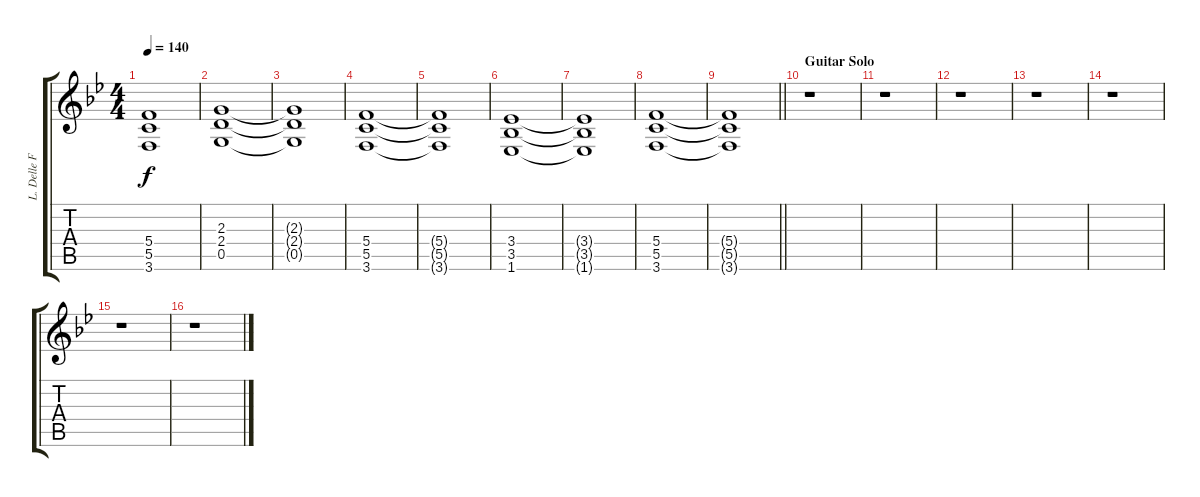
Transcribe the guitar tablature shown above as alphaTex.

\track ("L. Delle Fave (Dist. Guitar R)" "L. Delle F") {instrument overdrivenguitar}
\staff {score tabs}
\tuning (D4 A3 F3 C3 G2 D2) {hide}
\ts (4 4)
\tempo 140
\clef g2
\ks gminor
(5.4{t} 5.5{t} 3.6{t}).1{dy f} |
(2.3 2.4 0.5).1 |
(2.3{t} 2.4{t} 0.5{t}).1 |
(5.4 5.5 3.6).1 |
(5.4{t} 5.5{t} 3.6{t}).1 |
(3.4 3.5 1.6).1 |
(3.4{t} 3.5{t} 1.6{t}).1 |
(5.4 5.5 3.6).1 |
\barLineRight lightlight
(5.4{t} 5.5{t} 3.6{t}).1 |
\section ("" "Guitar Solo")
r.1 |
r.1 |
r.1 |
r.1 |
r.1 |
r.1 |
r.1
